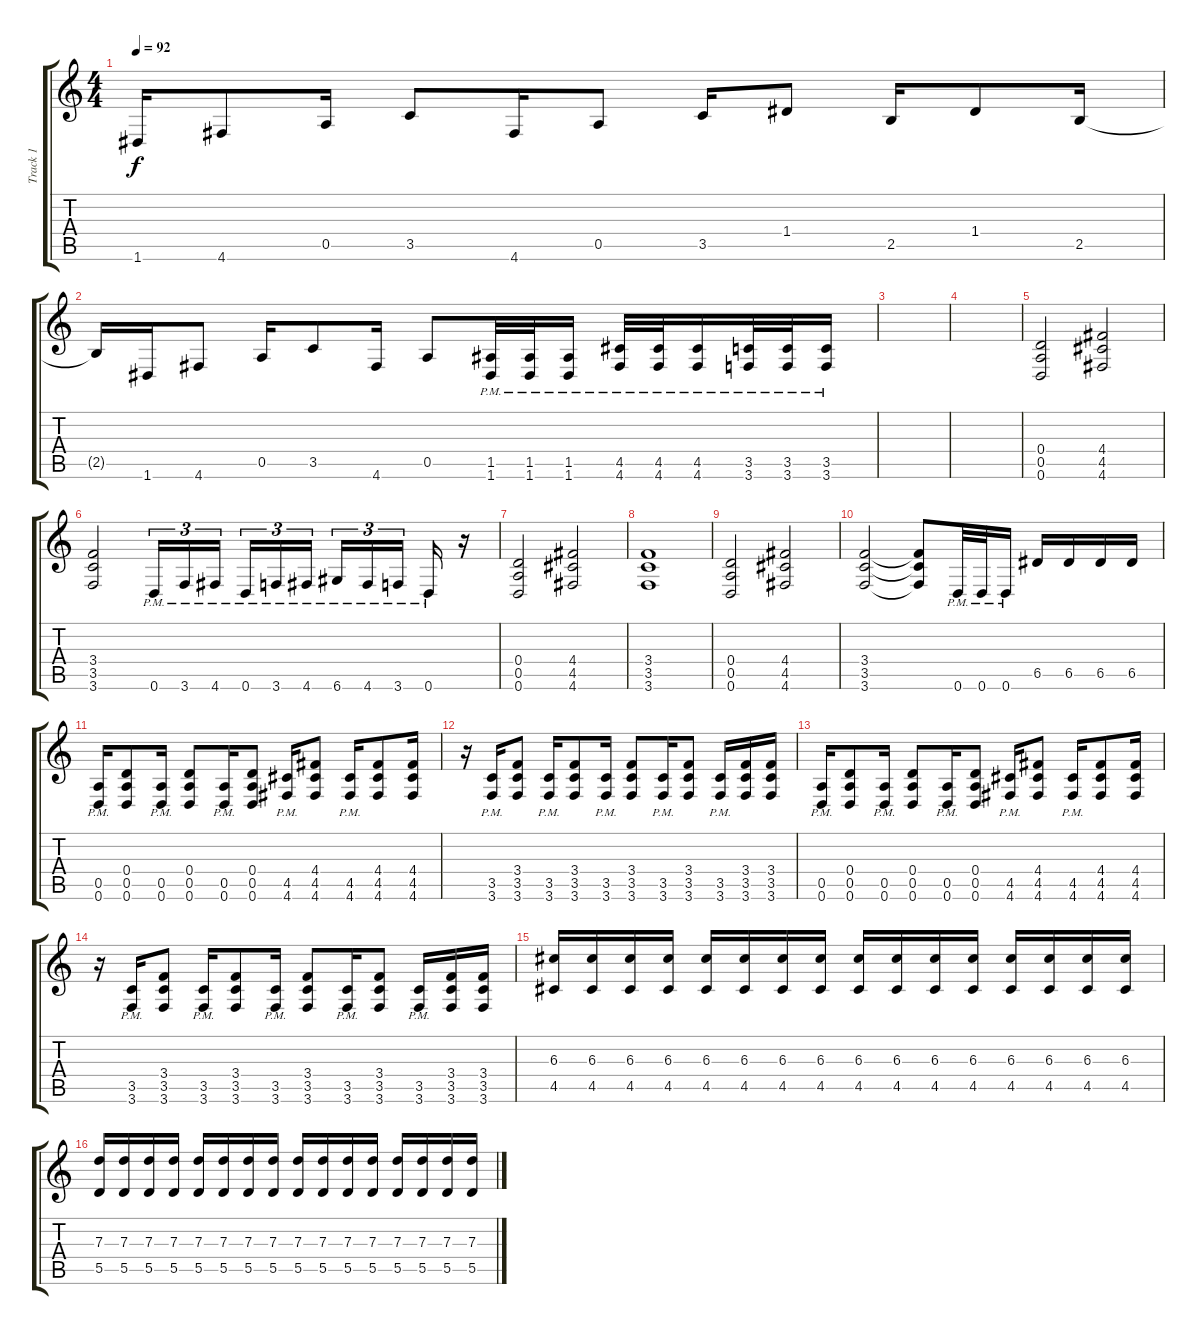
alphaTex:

\track ("Track 1" "Track 1") {instrument distortionguitar}
\staff {score tabs}
\tuning (E4 B3 G3 D3 A2 D2) {hide}
\ts (4 4)
\tempo 92
\clef g2
\ks c
1.6.16{dy f} 4.6.8 0.5.16 3.5.8 4.6.16 0.5.8 3.5.16 1.4.8 2.5.16 1.4.8 2.5.16 |
2.5{t}.16 1.6.16 4.6.8 0.5.16 3.5.8 4.6.16 0.5.8 (1.5{pm} 1.6{pm}).32 (1.5{pm} 1.6{pm}).32 (1.5{pm} 1.6{pm}).16 (4.5{pm} 4.6{pm}).32 (4.5{pm} 4.6{pm}).32 (4.5{pm} 4.6{pm}).16 (3.5{pm} 3.6{pm}).32 (3.5{pm} 3.6{pm}).32 (3.5{pm} 3.6{pm}).16 |
|
|
(0.4 0.5 0.6).2 (4.4 4.5 4.6).2 |
(3.4 3.5 3.6).2 0.6{pm}.16{tu (3 2)} 3.6{pm}.16{tu (3 2)} 4.6{pm}.16{tu (3 2) beam splitsecondary} 0.6{pm}.16{tu (3 2)} 3.6{pm}.16{tu (3 2)} 4.6{pm}.16{tu (3 2)} 6.6{pm}.16{tu (3 2)} 4.6{pm}.16{tu (3 2)} 3.6{pm}.16{tu (3 2) beam splitsecondary} 0.6{pm}.16 r.16 |
(0.4 0.5 0.6).2 (4.4 4.5 4.6).2 |
(3.4 3.5 3.6).1 |
(0.4 0.5 0.6).2 (4.4 4.5 4.6).2 |
(3.4 3.5 3.6).2 (3.4{t} 3.5{t} 3.6{t}).8 0.6{pm}.32 0.6{pm}.32 0.6{pm}.16 6.5.16 6.5.16 6.5.16 6.5.16 |
(0.5{pm} 0.6{pm}).16 (0.4 0.5 0.6).8 (0.5{pm} 0.6{pm}).16 (0.4 0.5 0.6).8 (0.5{pm} 0.6{pm}).16 (0.4 0.5 0.6).8 (4.5{pm} 4.6{pm}).16 (4.4 4.5 4.6).8 (4.5{pm} 4.6{pm}).16 (4.4 4.5 4.6).8 (4.4 4.5 4.6).16 |
r.16 (3.5{pm} 3.6{pm}).16 (3.4 3.5 3.6).8 (3.5{pm} 3.6{pm}).16 (3.4 3.5 3.6).8 (3.5{pm} 3.6{pm}).16 (3.4 3.5 3.6).8 (3.5{pm} 3.6{pm}).16 (3.4 3.5 3.6).8 (3.5{pm} 3.6{pm}).16 (3.4 3.5 3.6).16 (3.4 3.5 3.6).16 |
(0.5{pm} 0.6{pm}).16 (0.4 0.5 0.6).8 (0.5{pm} 0.6{pm}).16 (0.4 0.5 0.6).8 (0.5{pm} 0.6{pm}).16 (0.4 0.5 0.6).8 (4.5{pm} 4.6{pm}).16 (4.4 4.5 4.6).8 (4.5{pm} 4.6{pm}).16 (4.4 4.5 4.6).8 (4.4 4.5 4.6).16 |
r.16 (3.5{pm} 3.6{pm}).16 (3.4 3.5 3.6).8 (3.5{pm} 3.6{pm}).16 (3.4 3.5 3.6).8 (3.5{pm} 3.6{pm}).16 (3.4 3.5 3.6).8 (3.5{pm} 3.6{pm}).16 (3.4 3.5 3.6).8 (3.5{pm} 3.6{pm}).16 (3.4 3.5 3.6).16 (3.4 3.5 3.6).16 |
(6.3 4.5).16 (6.3 4.5).16 (6.3 4.5).16 (6.3 4.5).16 (6.3 4.5).16 (6.3 4.5).16 (6.3 4.5).16 (6.3 4.5).16 (6.3 4.5).16 (6.3 4.5).16 (6.3 4.5).16 (6.3 4.5).16 (6.3 4.5).16 (6.3 4.5).16 (6.3 4.5).16 (6.3 4.5).16 |
(7.3 5.5).16 (7.3 5.5).16 (7.3 5.5).16 (7.3 5.5).16 (7.3 5.5).16 (7.3 5.5).16 (7.3 5.5).16 (7.3 5.5).16 (7.3 5.5).16 (7.3 5.5).16 (7.3 5.5).16 (7.3 5.5).16 (7.3 5.5).16 (7.3 5.5).16 (7.3 5.5).16 (7.3 5.5).16
